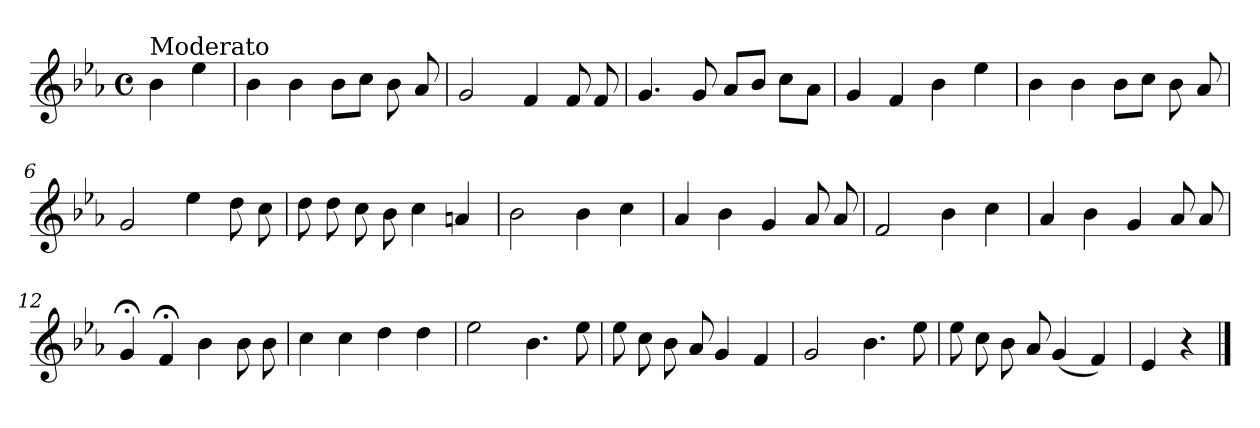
**kern
*part1
*staff1
*clefG2
*k[b-e-a-]
*E-:
*M4/4
*met(c)
=
!LO:TX:a:t=Moderato
4b-\
4ee-\
=1
4b-\
4b-\
8b-\L
8cc\J
8b-\
8a-/
=2
2g/
4f/
8f/
8f/
=3
4.g/
8g/
8a-/L
8b-/J
8cc\L
8a-\J
=4
4g/
4f/
4b-\
4ee-\
!!LO:LB:g=z
=5
4b-\
4b-\
8b-\L
8cc\J
8b-\
8a-/
=6
2g/
4ee-\
8dd\
8cc\
=7
8dd\
8dd\
8cc\
8b-\
4cc\
4an/
=8
2b-\
4b-\
4cc\
=9
4a-/
4b-\
4g/
8a-/
8a-/
=10
2f/
4b-\
4cc\
!!LO:LB:g=z
=11
4a-/
4b-\
4g/
8a-/
8a-/
=12
4g;</
4f;</
4b-\
8b-\
8b-\
=13
4cc\
4cc\
4dd\
4dd\
=14
2ee-\
4.b-\
8ee-\
=15
8ee-\
8cc\
8b-\
8a-/
4g/
4f/
=16
2g/
4.b-\
8ee-\
!!LO:LB:g=z
=17
8ee-\
8cc\
8b-\
8a-/
(<4g/
4f/)
=18
4e-/
4r
==
*-
